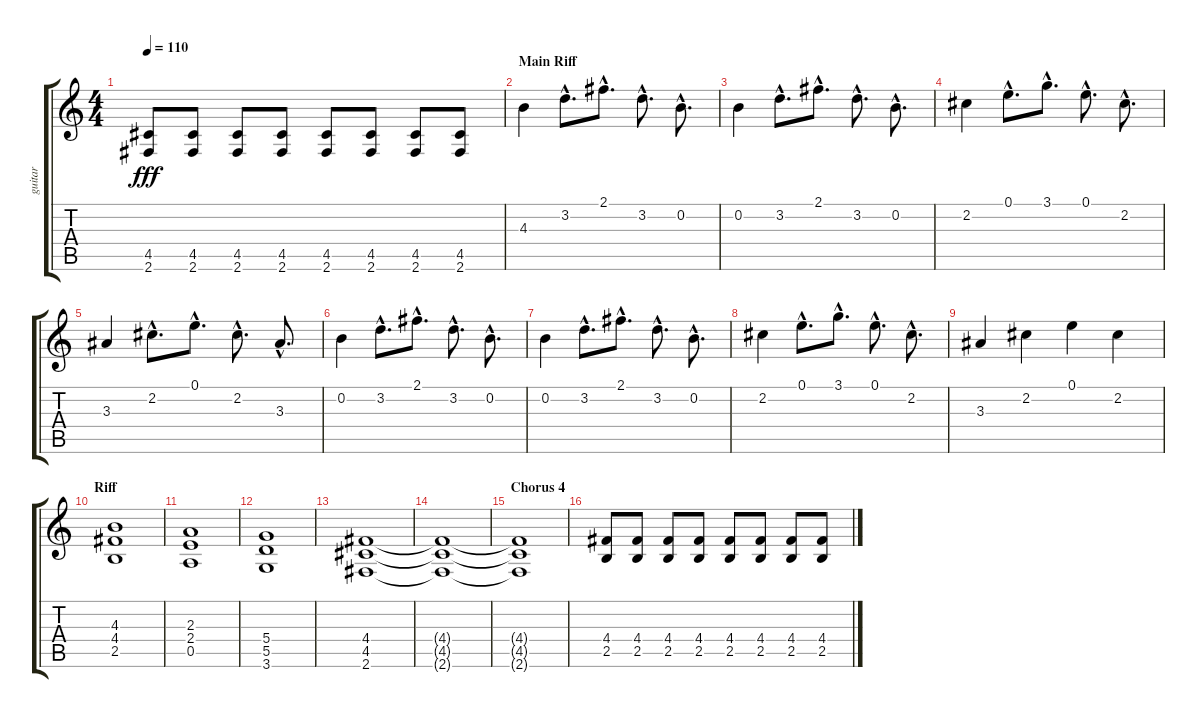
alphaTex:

\track ("guitar" "guitar") {instrument distortionguitar}
\staff {score tabs}
\tuning (E4 B3 G3 D3 A2 E2) {hide}
\ts (4 4)
\tempo 110
\clef g2
\ks c
(4.5 2.6).8{dy fff} (4.5 2.6).8 (4.5 2.6).8 (4.5 2.6).8 (4.5 2.6).8 (4.5 2.6).8 (4.5 2.6).8 (4.5 2.6).8 |
\section ("" "Main Riff")
4.3.4 3.2{hac}.8{d} 2.1{hac}.8{d} 3.2{hac}.8{d} 0.2{hac}.8{d} |
0.2.4 3.2{hac}.8{d} 2.1{hac}.8{d} 3.2{hac}.8{d} 0.2{hac}.8{d} |
2.2.4 0.1{hac}.8{d} 3.1{hac}.8{d} 0.1{hac}.8{d} 2.2{hac}.8{d} |
3.3.4 2.2{hac}.8{d} 0.1{hac}.8{d} 2.2{hac}.8{d} 3.3{hac}.8{d} |
0.2.4 3.2{hac}.8{d} 2.1{hac}.8{d} 3.2{hac}.8{d} 0.2{hac}.8{d} |
0.2.4 3.2{hac}.8{d} 2.1{hac}.8{d} 3.2{hac}.8{d} 0.2{hac}.8{d} |
2.2.4 0.1{hac}.8{d} 3.1{hac}.8{d} 0.1{hac}.8{d} 2.2{hac}.8{d} |
3.3.4 2.2.4 0.1.4 2.2.4 |
\section ("" "Riff")
(4.3 4.4 2.5).1 |
(2.3 2.4 0.5).1 |
(5.4 5.5 3.6).1 |
(4.4 4.5 2.6).1 |
(4.4{t} 4.5{t} 2.6{t}).1 |
\section ("" "Chorus 4")
(4.4{t} 4.5{t} 2.6{t}).1 |
(4.4 2.5).8 (4.4 2.5).8 (4.4 2.5).8 (4.4 2.5).8 (4.4 2.5).8 (4.4 2.5).8 (4.4 2.5).8 (4.4 2.5).8
